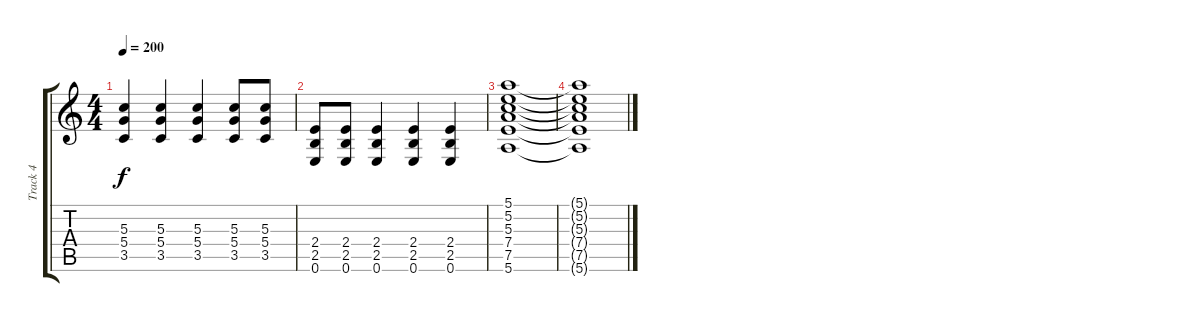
\track ("Track 4" "Track 4") {instrument overdrivenguitar}
\staff {score tabs}
\tuning (E4 B3 G3 D3 A2 E2) {hide}
\ts (4 4)
\tempo 200
\clef g2
\ks c
(5.3 5.4 3.5).4{dy f} (5.3 5.4 3.5).4 (5.3 5.4 3.5).4 (5.3 5.4 3.5).8 (5.3 5.4 3.5).8 |
(2.4 2.5 0.6).8 (2.4 2.5 0.6).8 (2.4 2.5 0.6).4 (2.4 2.5 0.6).4 (2.4 2.5 0.6).4 |
(5.1 5.2 5.3 7.4 7.5 5.6).1 |
(5.1{t} 5.2{t} 5.3{t} 7.4{t} 7.5{t} 5.6{t}).1
